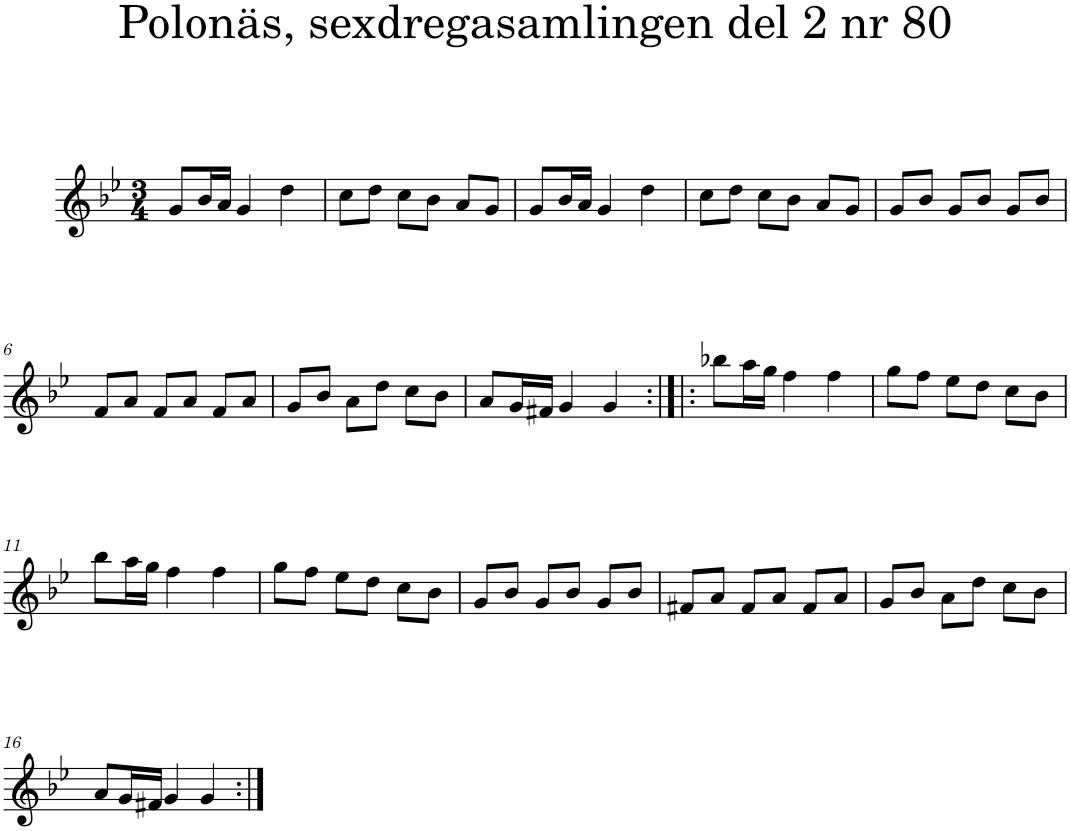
**kern
*part1
*staff1
*I"Piano
*I'Pno
*clefG2
*k[b-e-]
*g:
*M3/4
=1
8g/L
16b-/L
16a/JJ
4g/
4dd\
=2
8cc\L
8dd\J
8cc\L
8b-\J
8a/L
8g/J
=3
8g/L
16b-/L
16a/JJ
4g/
4dd\
=4
8cc\L
8dd\J
8cc\L
8b-\J
8a/L
8g/J
=5
8g/L
8b-/J
8g/L
8b-/J
8g/L
8b-/J
!!LO:LB:g=z
=6
8f/L
8a/J
8f/L
8a/J
8f/L
8a/J
=7
8g/L
8b-/J
8a\L
8dd\J
8cc\L
8b-\J
=8
8a/L
16g/L
16f#X/JJ
4g/
4g/
=9:|!|:
8bb-X\L
16aa\L
16gg\JJ
4ff\
4ff\
=10
8gg\L
8ff\J
8ee-\L
8dd\J
8cc\L
8b-\J
!!LO:LB:g=z
=11
8bb-\L
16aa\L
16gg\JJ
4ff\
4ff\
=12
8gg\L
8ff\J
8ee-\L
8dd\J
8cc\L
8b-\J
=13
8g/L
8b-/J
8g/L
8b-/J
8g/L
8b-/J
=14
8f#X/L
8a/J
8f#/L
8a/J
8f#/L
8a/J
=15
8g/L
8b-/J
8a\L
8dd\J
8cc\L
8b-\J
!!LO:LB:g=z
=16
8a/L
16g/L
16f#X/JJ
4g/
4g/
=:|!
*-
